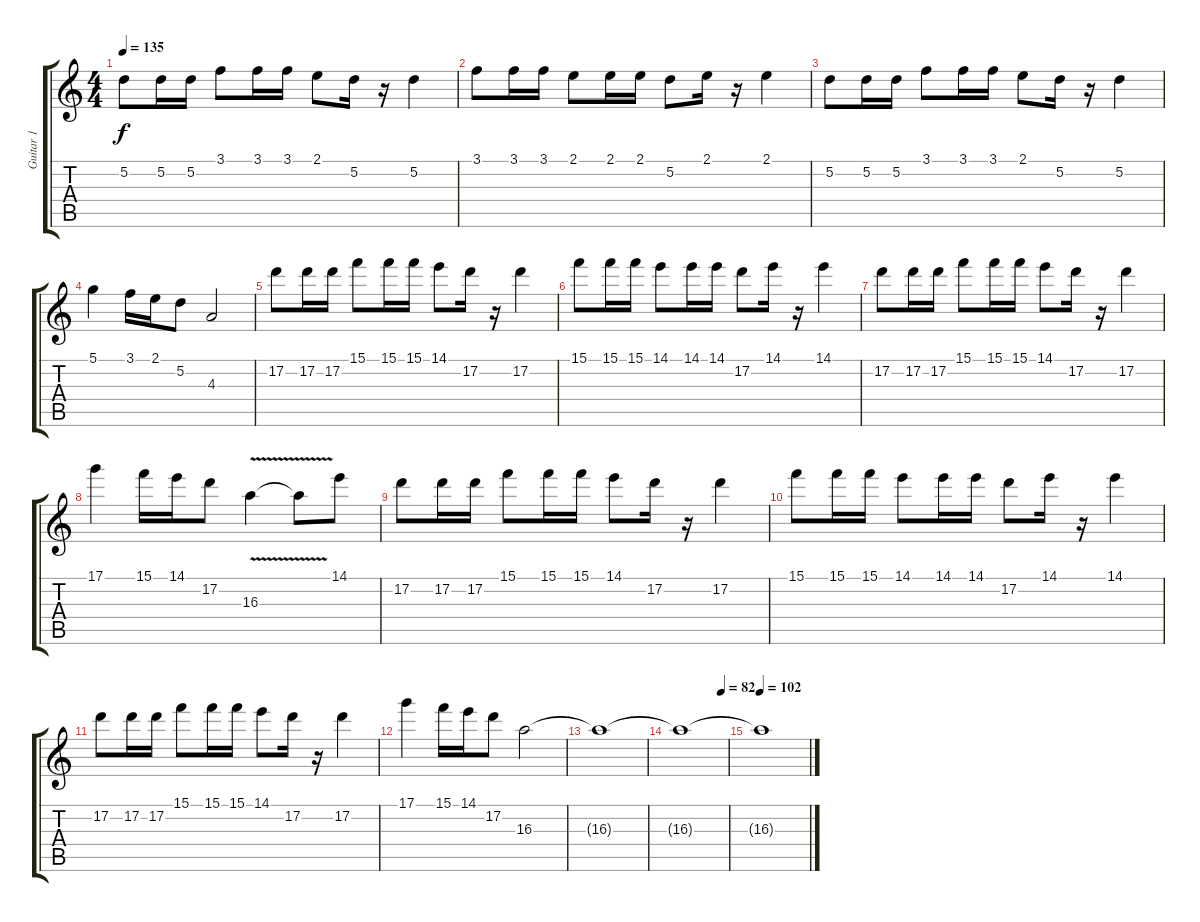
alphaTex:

\track ("Guitar 1" "Guitar 1") {instrument distortionguitar}
\staff {score tabs}
\tuning (D4 A3 F3 C3 G2 D2) {hide}
\ts (4 4)
\tempo 135
\clef g2
\ks c
5.2.8{dy f} 5.2.16 5.2.16 3.1.8 3.1.16 3.1.16 2.1.8 5.2.16 r.16 5.2.4 |
3.1.8 3.1.16 3.1.16 2.1.8 2.1.16 2.1.16 5.2.8 2.1.16 r.16 2.1.4 |
5.2.8 5.2.16 5.2.16 3.1.8 3.1.16 3.1.16 2.1.8 5.2.16 r.16 5.2.4 |
5.1.4 3.1.16 2.1.16 5.2.8 4.3.2 |
17.2.8 17.2.16 17.2.16 15.1.8 15.1.16 15.1.16 14.1.8 17.2.16 r.16 17.2.4 |
15.1.8 15.1.16 15.1.16 14.1.8 14.1.16 14.1.16 17.2.8 14.1.16 r.16 14.1.4 |
17.2.8 17.2.16 17.2.16 15.1.8 15.1.16 15.1.16 14.1.8 17.2.16 r.16 17.2.4 |
17.1.4 15.1.16 14.1.16 17.2.8 16.3{v}.4 16.3{t}.8 14.1.8 |
17.2.8 17.2.16 17.2.16 15.1.8 15.1.16 15.1.16 14.1.8 17.2.16 r.16 17.2.4 |
15.1.8 15.1.16 15.1.16 14.1.8 14.1.16 14.1.16 17.2.8 14.1.16 r.16 14.1.4 |
17.2.8 17.2.16 17.2.16 15.1.8 15.1.16 15.1.16 14.1.8 17.2.16 r.16 17.2.4 |
17.1.4 15.1.16 14.1.16 17.2.8 16.3.2{volume 0} |
16.3{t}.1 |
\tempo (82 0.875)
16.3{t}.1 |
\tempo 102
16.3{t}.1
